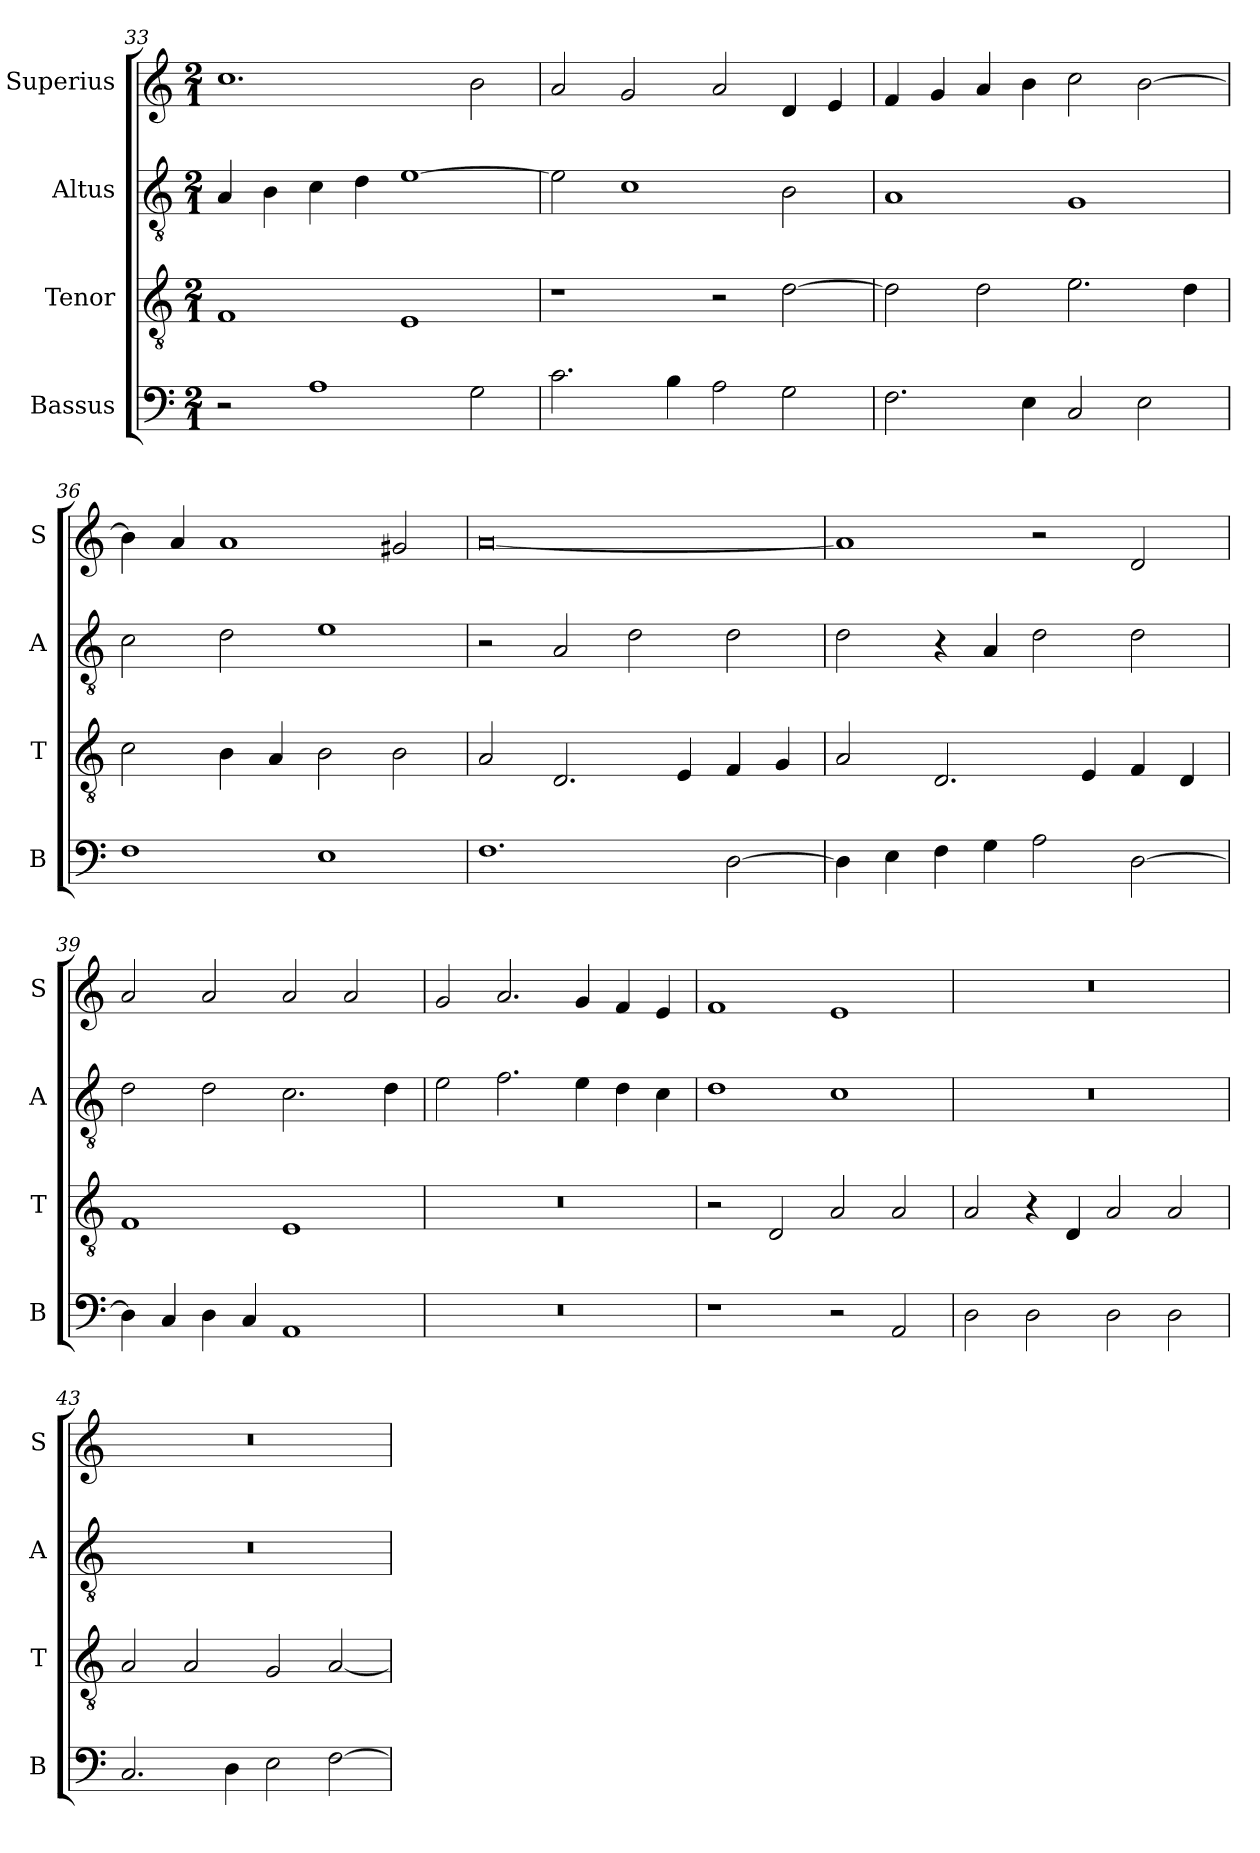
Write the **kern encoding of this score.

**kern	**kern	**kern	**kern
*part4	*part3	*part2	*part1
*staff4	*staff3	*staff2	*staff1
*I"Bassus	*I"Tenor	*I"Altus	*I"Superius
*I'B	*I'T	*I'A	*I'S
*clefF4	*clefGv2	*clefGv2	*clefG2
*k[]	*k[]	*k[]	*k[]
*C:	*C:	*C:	*C:
*M2/1	*M2/1	*M2/1	*M2/1
=33	=33	=33	=33
2r	1F	4A	1.cc
.	.	4B	.
1A	.	4c	.
.	.	4d	.
.	1E	[1e	.
2G	.	.	2b
=34	=34	=34	=34
2.c	1r	2e]	2a
.	.	1c	2g
4B	.	.	.
2A	2r	.	2a
2G	[2d	2B	4d
.	.	.	4e
=35	=35	=35	=35
2.F	2d]	1A	4f
.	.	.	4g
.	2d	.	4a
4E	.	.	4b
2C	2.e	1G	2cc
2E	.	.	[2b
.	4d	.	.
=36	=36	=36	=36
1F	2c	2c	4b]
.	.	.	4a
.	4B	2d	1a
.	4A	.	.
1E	2B	1e	.
.	2B	.	2g#X
=37	=37	=37	=37
1.F	2A	2r	[0a
.	2.D	2A	.
.	.	2d	.
.	4E	.	.
[2D	4F	2d	.
.	4G	.	.
=38	=38	=38	=38
4D]	2A	2d	1a]
4E	.	.	.
4F	2.D	4r	.
4G	.	4A	.
2A	.	2d	2r
.	4E	.	.
[2D	4F	2d	2d
.	4D	.	.
=39	=39	=39	=39
4D]	1F	2d	2a
4C	.	.	.
4D	.	2d	2a
4C	.	.	.
1AA	1E	2.c	2a
.	.	.	2a
.	.	4d	.
=40	=40	=40	=40
0r	0r	2e	2g
.	.	2.f	2.a
.	.	4e	4g
.	.	4d	4f
.	.	4c	4e
=41	=41	=41	=41
1r	2r	1d	1f
.	2D	.	.
2r	2A	1c	1e
2AA	2A	.	.
=42	=42	=42	=42
2D	2A	0r	0r
2D	4r	.	.
.	4D	.	.
2D	2A	.	.
2D	2A	.	.
=43	=43	=43	=43
2.C	2A	0r	0r
.	2A	.	.
4D	.	.	.
2E	2G	.	.
[2F	[2A	.	.
=	=	=	=
*-	*-	*-	*-
